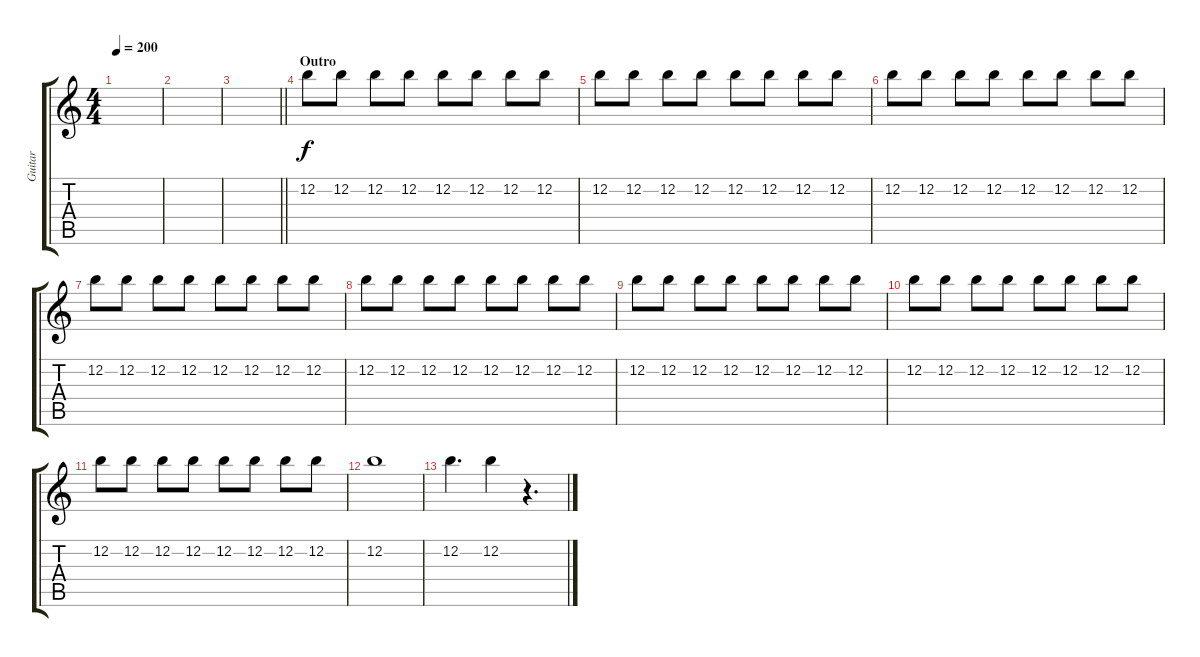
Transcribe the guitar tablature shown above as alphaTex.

\track ("Guitar" "Guitar") {instrument distortionguitar}
\staff {score tabs}
\tuning (E4 B3 G3 D3 A2 E2) {hide}
\ts (4 4)
\tempo 200
\clef g2
\ks c
|
|
\barLineRight lightlight
|
\section ("" "Outro")
12.2.8 12.2.8 12.2.8 12.2.8 12.2.8 12.2.8 12.2.8 12.2.8 |
12.2.8 12.2.8 12.2.8 12.2.8 12.2.8 12.2.8 12.2.8 12.2.8 |
12.2.8 12.2.8 12.2.8 12.2.8 12.2.8 12.2.8 12.2.8 12.2.8 |
12.2.8 12.2.8 12.2.8 12.2.8 12.2.8 12.2.8 12.2.8 12.2.8 |
12.2.8 12.2.8 12.2.8 12.2.8 12.2.8 12.2.8 12.2.8 12.2.8 |
12.2.8 12.2.8 12.2.8 12.2.8 12.2.8 12.2.8 12.2.8 12.2.8 |
12.2.8 12.2.8 12.2.8 12.2.8 12.2.8 12.2.8 12.2.8 12.2.8 |
12.2.8 12.2.8 12.2.8 12.2.8 12.2.8 12.2.8 12.2.8 12.2.8 |
12.2.1 |
12.2.4{d} 12.2.4 r.4{d}
